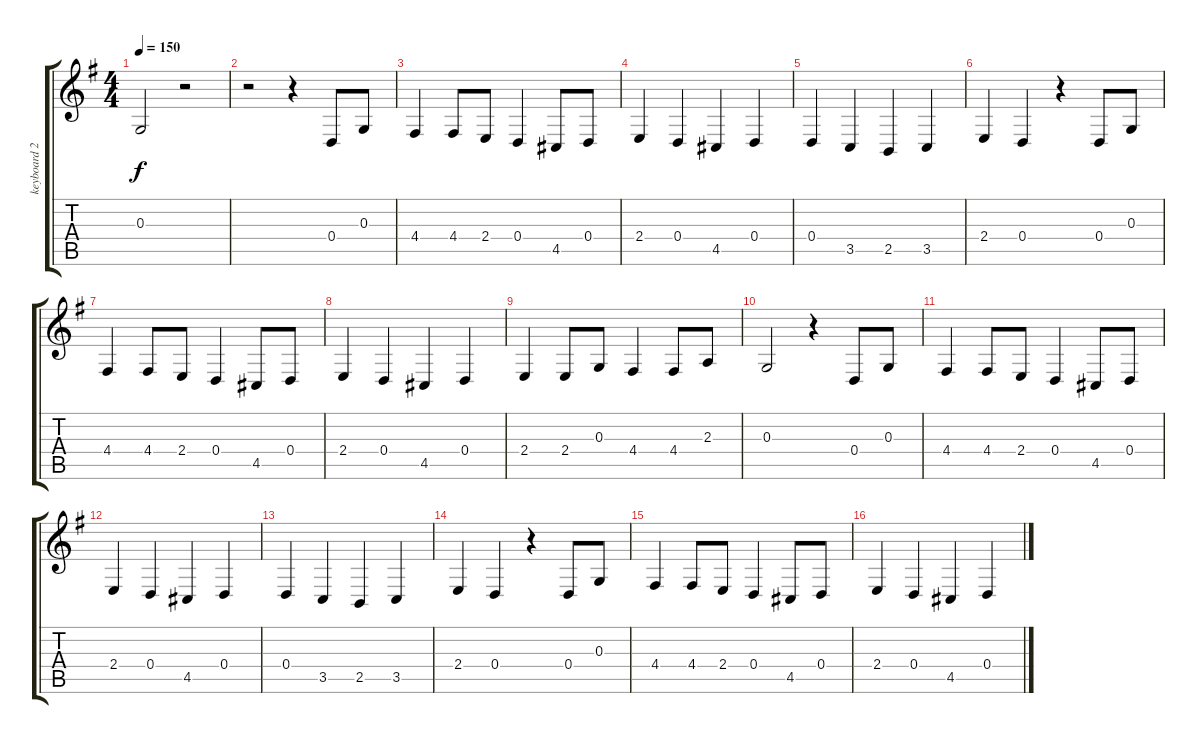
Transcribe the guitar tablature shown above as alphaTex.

\track ("keyboard 2" "keyboard 2") {instrument churchorgan}
\staff {score tabs}
\tuning (E4 B3 G3 D3 A2 E2) {hide}
\ts (4 4)
\tempo 150
\clef g2
\ks g
0.3.2{dy f} r.2 |
r.2 r.4 0.4.8 0.3.8 |
4.4.4 4.4.8 2.4.8 0.4.4 4.5.8 0.4.8 |
2.4.4 0.4.4 4.5.4 0.4.4 |
0.4.4 3.5.4 2.5.4 3.5.4 |
2.4.4 0.4.4 r.4 0.4.8 0.3.8 |
4.4.4 4.4.8 2.4.8 0.4.4 4.5.8 0.4.8 |
2.4.4 0.4.4 4.5.4 0.4.4 |
2.4.4 2.4.8 0.3.8 4.4.4 4.4.8 2.3.8 |
0.3.2 r.4 0.4.8 0.3.8 |
4.4.4 4.4.8 2.4.8 0.4.4 4.5.8 0.4.8 |
2.4.4 0.4.4 4.5.4 0.4.4 |
0.4.4 3.5.4 2.5.4 3.5.4 |
2.4.4 0.4.4 r.4 0.4.8 0.3.8 |
4.4.4 4.4.8 2.4.8 0.4.4 4.5.8 0.4.8 |
2.4.4 0.4.4 4.5.4 0.4.4
